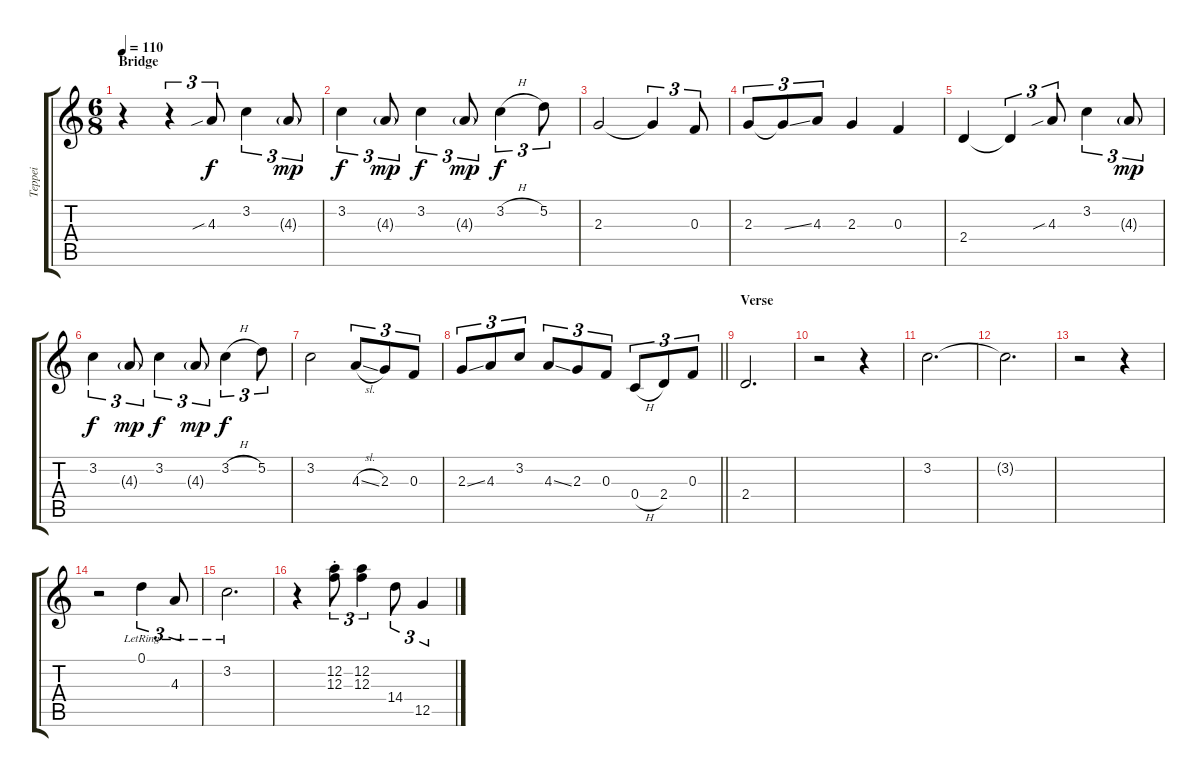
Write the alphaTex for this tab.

\track ("Teppei" "Teppei") {instrument electricguitarjazz}
\staff {score tabs}
\tuning (D4 A3 F3 C3 G2 D2) {hide}
\ts (6 8)
\section ("" "Bridge")
\tempo 110
\clef g2
\ks c
r.4{dy f} r.4{tu (3 2)} 4.3{sib}.8{tu (3 2)} 3.2.4{tu (3 2)} 4.3{g}.8{tu (3 2) dy mp} |
3.2.4{tu (3 2) dy f} 4.3{g}.8{tu (3 2) dy mp} 3.2.4{tu (3 2) dy f} 4.3{g}.8{tu (3 2) dy mp} 3.2{h}.4{tu (3 2) dy f} 5.2.8{tu (3 2)} |
2.3.2 2.3{t}.4{tu (3 2)} 0.3.8{tu (3 2)} |
2.3.8{tu (3 2)} 2.3{ss t}.8{tu (3 2)} 4.3.8{tu (3 2)} 2.3.4 0.3.4 |
2.4.4 2.4{t}.4{tu (3 2)} 4.3{sib}.8{tu (3 2)} 3.2.4{tu (3 2)} 4.3{g}.8{tu (3 2) dy mp} |
3.2.4{tu (3 2) dy f} 4.3{g}.8{tu (3 2) dy mp} 3.2.4{tu (3 2) dy f} 4.3{g}.8{tu (3 2) dy mp} 3.2{h}.4{tu (3 2) dy f} 5.2.8{tu (3 2)} |
3.2.2 4.3{sl}.8{tu (3 2)} 2.3.8{tu (3 2)} 0.3.8{tu (3 2)} |
\barLineRight lightlight
2.3{ss}.8{tu (3 2)} 4.3.8{tu (3 2)} 3.2.8{tu (3 2)} 4.3{ss}.8{tu (3 2)} 2.3.8{tu (3 2)} 0.3.8{tu (3 2)} 0.4{h}.8{tu (3 2)} 2.4.8{tu (3 2)} 0.3.8{tu (3 2)} |
\section ("" "Verse")
2.4.2{d} |
r.2 r.4 |
3.2.2{d} |
3.2{t}.2{d} |
r.2 r.4 |
r.2 0.1{lr}.4{tu (3 2)} 4.3{lr}.8{tu (3 2)} |
3.2{lr}.2{d} |
r.4 (12.2{st} 12.3{st}).8{tu (3 2)} (12.2 12.3).4{tu (3 2)} 14.4.8{tu (3 2)} 12.5{ss}.4{tu (3 2)}
